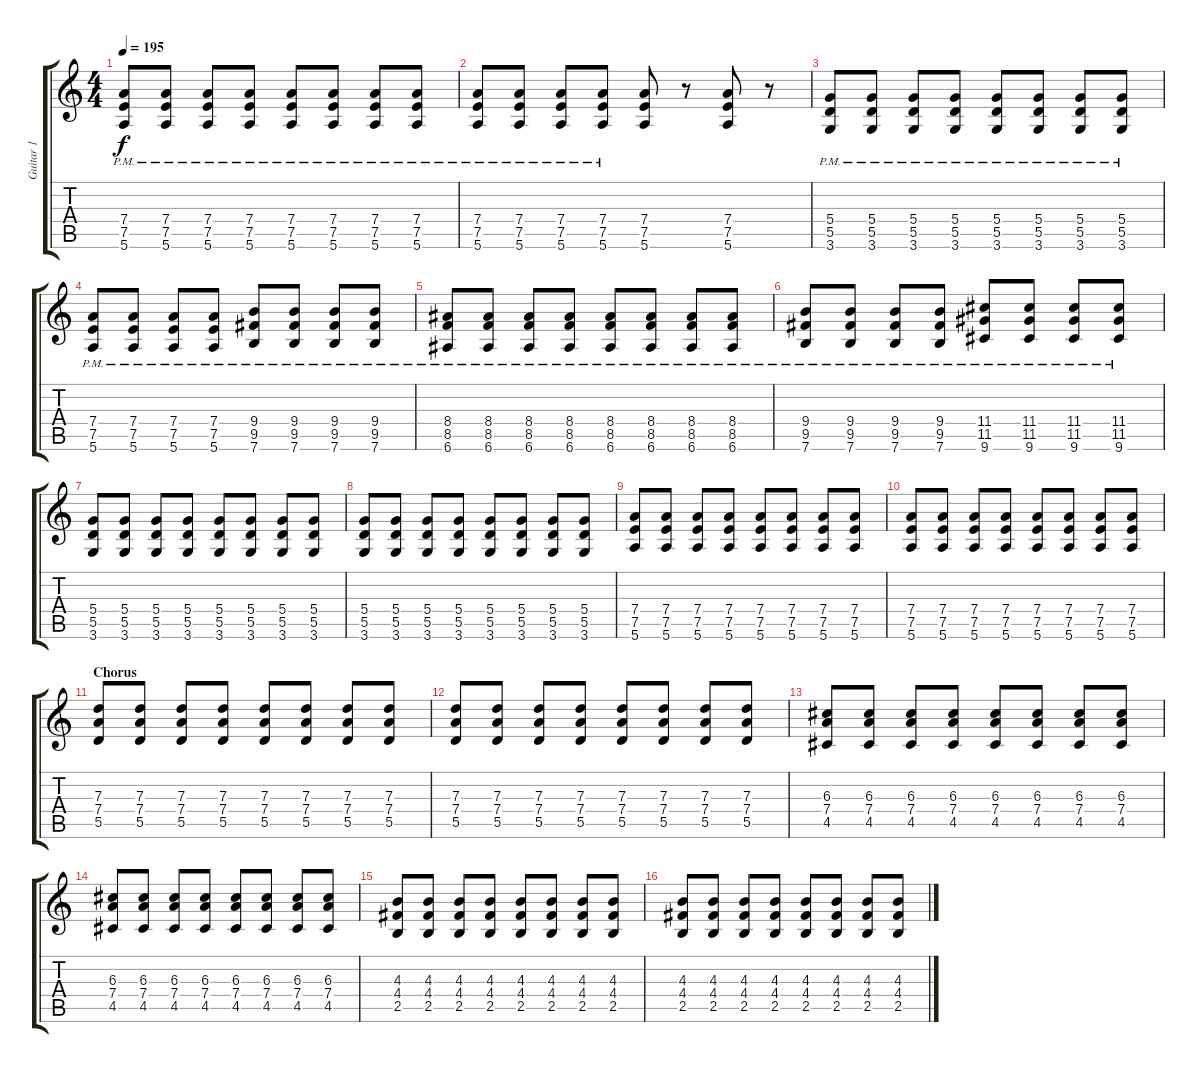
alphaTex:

\track ("Guitar 1" "Guitar 1") {instrument distortionguitar}
\staff {score tabs}
\tuning (E4 B3 G3 D3 A2 E2) {hide}
\ts (4 4)
\tempo 195
\clef g2
\ks c
(7.4{pm} 7.5{pm} 5.6{pm}).8{dy f instrument distortionguitar} (7.4{pm} 7.5{pm} 5.6{pm}).8 (7.4{pm} 7.5{pm} 5.6{pm}).8 (7.4{pm} 7.5{pm} 5.6{pm}).8 (7.4{pm} 7.5{pm} 5.6{pm}).8 (7.4{pm} 7.5{pm} 5.6{pm}).8 (7.4{pm} 7.5{pm} 5.6{pm}).8 (7.4{pm} 7.5{pm} 5.6{pm}).8 |
(7.4{pm} 7.5{pm} 5.6{pm}).8 (7.4{pm} 7.5{pm} 5.6{pm}).8 (7.4{pm} 7.5{pm} 5.6{pm}).8 (7.4{pm} 7.5{pm} 5.6{pm}).8 (7.4 7.5 5.6).8 r.8 (7.4 7.5 5.6).8 r.8 |
(5.4{pm} 5.5{pm} 3.6{pm}).8 (5.4{pm} 5.5{pm} 3.6{pm}).8 (5.4{pm} 5.5{pm} 3.6{pm}).8 (5.4{pm} 5.5{pm} 3.6{pm}).8 (5.4{pm} 5.5{pm} 3.6{pm}).8 (5.4{pm} 5.5{pm} 3.6{pm}).8 (5.4{pm} 5.5{pm} 3.6{pm}).8 (5.4{pm} 5.5{pm} 3.6{pm}).8 |
(7.4{pm} 7.5{pm} 5.6{pm}).8 (7.4{pm} 7.5{pm} 5.6{pm}).8 (7.4{pm} 7.5{pm} 5.6{pm}).8 (7.4{pm} 7.5{pm} 5.6{pm}).8 (9.4{pm} 9.5{pm} 7.6{pm}).8 (9.4{pm} 9.5{pm} 7.6{pm}).8 (9.4{pm} 9.5{pm} 7.6{pm}).8 (9.4{pm} 9.5{pm} 7.6{pm}).8 |
(8.4{pm} 8.5{pm} 6.6{pm}).8 (8.4{pm} 8.5{pm} 6.6{pm}).8 (8.4{pm} 8.5{pm} 6.6{pm}).8 (8.4{pm} 8.5{pm} 6.6{pm}).8 (8.4{pm} 8.5{pm} 6.6{pm}).8 (8.4{pm} 8.5{pm} 6.6{pm}).8 (8.4{pm} 8.5{pm} 6.6{pm}).8 (8.4{pm} 8.5{pm} 6.6{pm}).8 |
(9.4{pm} 9.5{pm} 7.6{pm}).8 (9.4{pm} 9.5{pm} 7.6{pm}).8 (9.4{pm} 9.5{pm} 7.6{pm}).8 (9.4{pm} 9.5{pm} 7.6{pm}).8 (11.4{pm} 11.5{pm} 9.6{pm}).8 (11.4{pm} 11.5{pm} 9.6{pm}).8 (11.4{pm} 11.5{pm} 9.6{pm}).8 (11.4{pm} 11.5{pm} 9.6{pm}).8 |
(5.4 5.5 3.6).8 (5.4 5.5 3.6).8 (5.4 5.5 3.6).8 (5.4 5.5 3.6).8 (5.4 5.5 3.6).8 (5.4 5.5 3.6).8 (5.4 5.5 3.6).8 (5.4 5.5 3.6).8 |
(5.4 5.5 3.6).8 (5.4 5.5 3.6).8 (5.4 5.5 3.6).8 (5.4 5.5 3.6).8 (5.4 5.5 3.6).8 (5.4 5.5 3.6).8 (5.4 5.5 3.6).8 (5.4 5.5 3.6).8 |
(7.4 7.5 5.6).8 (7.4 7.5 5.6).8 (7.4 7.5 5.6).8 (7.4 7.5 5.6).8 (7.4 7.5 5.6).8 (7.4 7.5 5.6).8 (7.4 7.5 5.6).8 (7.4 7.5 5.6).8 |
(7.4 7.5 5.6).8 (7.4 7.5 5.6).8 (7.4 7.5 5.6).8 (7.4 7.5 5.6).8 (7.4 7.5 5.6).8 (7.4 7.5 5.6).8 (7.4 7.5 5.6).8 (7.4 7.5 5.6).8 |
\section ("" "Chorus")
(7.3 7.4 5.5).8 (7.3 7.4 5.5).8 (7.3 7.4 5.5).8 (7.3 7.4 5.5).8 (7.3 7.4 5.5).8 (7.3 7.4 5.5).8 (7.3 7.4 5.5).8 (7.3 7.4 5.5).8 |
(7.3 7.4 5.5).8 (7.3 7.4 5.5).8 (7.3 7.4 5.5).8 (7.3 7.4 5.5).8 (7.3 7.4 5.5).8 (7.3 7.4 5.5).8 (7.3 7.4 5.5).8 (7.3 7.4 5.5).8 |
(6.3 7.4 4.5).8 (6.3 7.4 4.5).8 (6.3 7.4 4.5).8 (6.3 7.4 4.5).8 (6.3 7.4 4.5).8 (6.3 7.4 4.5).8 (6.3 7.4 4.5).8 (6.3 7.4 4.5).8 |
(6.3 7.4 4.5).8 (6.3 7.4 4.5).8 (6.3 7.4 4.5).8 (6.3 7.4 4.5).8 (6.3 7.4 4.5).8 (6.3 7.4 4.5).8 (6.3 7.4 4.5).8 (6.3 7.4 4.5).8 |
(4.3 4.4 2.5).8 (4.3 4.4 2.5).8 (4.3 4.4 2.5).8 (4.3 4.4 2.5).8 (4.3 4.4 2.5).8 (4.3 4.4 2.5).8 (4.3 4.4 2.5).8 (4.3 4.4 2.5).8 |
(4.3 4.4 2.5).8 (4.3 4.4 2.5).8 (4.3 4.4 2.5).8 (4.3 4.4 2.5).8 (4.3 4.4 2.5).8 (4.3 4.4 2.5).8 (4.3 4.4 2.5).8 (4.3 4.4 2.5).8
